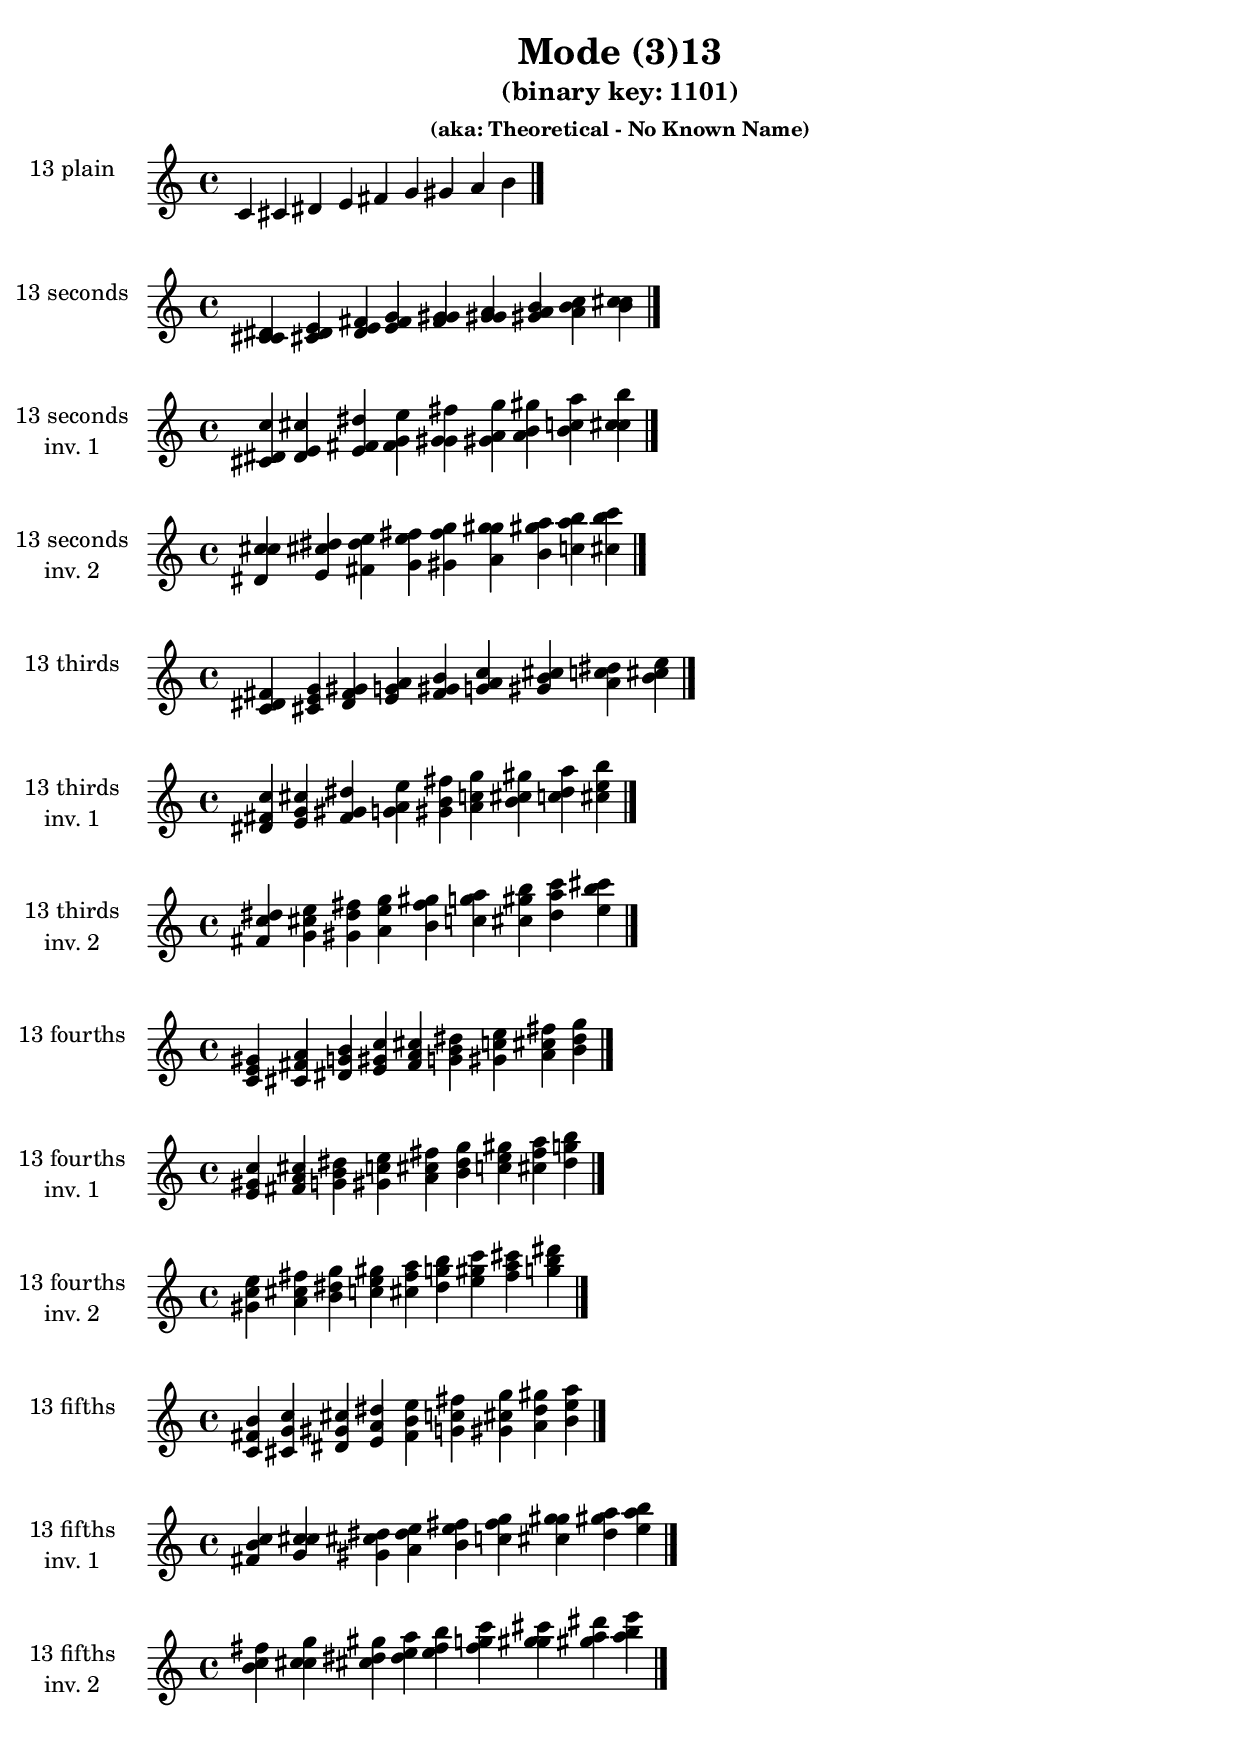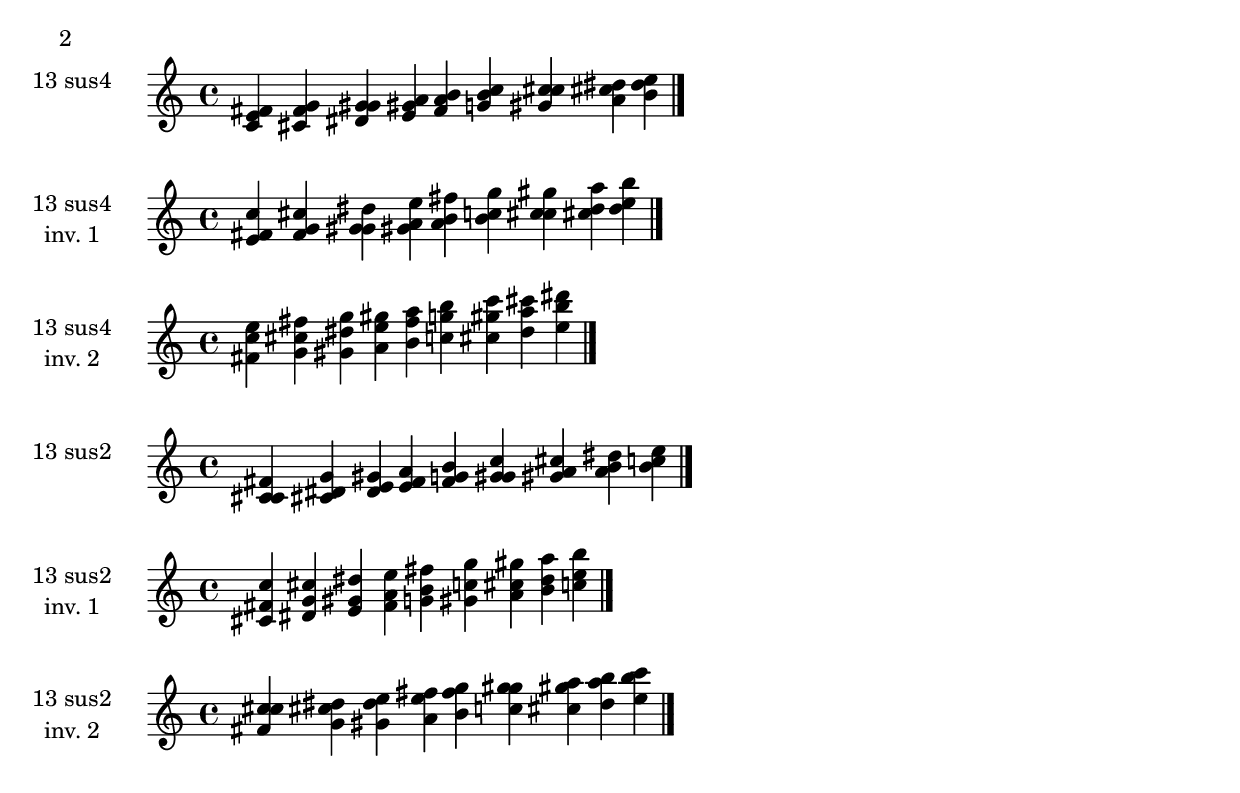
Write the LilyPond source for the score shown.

\version "2.19.0"

\header {
  title = "Mode (3)13"
  subtitle = "(binary key: 1101)"
  subsubtitle = "(aka: Theoretical - No Known Name)"
 %% Remove default LilyPond tagline
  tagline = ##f
}

\paper {
  #(set-paper-size "a4")
}

global = {
  \key c \major
  \time 4/4
  \tempo 4=100
}

\book {
  \score {
    \new Staff \with {
      instrumentName =  \markup { \column {
         \hcenter-in #14 \line { 13 plain }
         \hcenter-in #14 \line {  } } }
      midiInstrument = "oboe"
    } { \accidentalStyle "default"
        \cadenzaOn c' cis' dis' e' fis' g' gis' a' b'  \cadenzaOff \bar "|." }
    \layout { }
  }
  \score {
    \new Staff \with {
      instrumentName =  \markup { \column {
         \hcenter-in #14 \line { 13 seconds }
         \hcenter-in #14 \line {  } } }
      midiInstrument = "oboe"
    } { \accidentalStyle "default"
        \cadenzaOn <c' cis' dis'> <cis' dis' e'> <dis' e' fis'> <e' fis' g'> <fis' g' gis'> <g' gis' a'> <gis' a' b'> <a' b' c''> <b' c'' cis''>  \cadenzaOff \bar "|." }
    \layout { }
  }
  \score {
    \new Staff \with {
      instrumentName =  \markup { \column {
         \hcenter-in #14 \line { 13 seconds }
         \hcenter-in #14 \line { inv. 1 } } }
      midiInstrument = "oboe"
    } { \accidentalStyle "default"
        \cadenzaOn <cis' dis' c''> <dis' e' cis''> <e' fis' dis''> <fis' g' e''> <g' gis' fis''> <gis' a' g''> <a' b' gis''> <b' c'' a''> <c'' cis'' b''>  \cadenzaOff \bar "|." }
    \layout { }
  }
  \score {
    \new Staff \with {
      instrumentName =  \markup { \column {
         \hcenter-in #14 \line { 13 seconds }
         \hcenter-in #14 \line { inv. 2 } } }
      midiInstrument = "oboe"
    } { \accidentalStyle "default"
        \cadenzaOn <dis' c'' cis''> <e' cis'' dis''> <fis' dis'' e''> <g' e'' fis''> <gis' fis'' g''> <a' g'' gis''> <b' gis'' a''> <c'' a'' b''> <cis'' b'' c'''>  \cadenzaOff \bar "|." }
    \layout { }
  }
  \score {
    \new Staff \with {
      instrumentName =  \markup { \column {
         \hcenter-in #14 \line { 13 thirds }
         \hcenter-in #14 \line {  } } }
      midiInstrument = "oboe"
    } { \accidentalStyle "default"
        \cadenzaOn <c' dis' fis'> <cis' e' g'> <dis' fis' gis'> <e' g' a'> <fis' gis' b'> <g' a' c''> <gis' b' cis''> <a' c'' dis''> <b' cis'' e''>  \cadenzaOff \bar "|." }
    \layout { }
  }
  \score {
    \new Staff \with {
      instrumentName =  \markup { \column {
         \hcenter-in #14 \line { 13 thirds }
         \hcenter-in #14 \line { inv. 1 } } }
      midiInstrument = "oboe"
    } { \accidentalStyle "default"
        \cadenzaOn <dis' fis' c''> <e' g' cis''> <fis' gis' dis''> <g' a' e''> <gis' b' fis''> <a' c'' g''> <b' cis'' gis''> <c'' dis'' a''> <cis'' e'' b''>  \cadenzaOff \bar "|." }
    \layout { }
  }
  \score {
    \new Staff \with {
      instrumentName =  \markup { \column {
         \hcenter-in #14 \line { 13 thirds }
         \hcenter-in #14 \line { inv. 2 } } }
      midiInstrument = "oboe"
    } { \accidentalStyle "default"
        \cadenzaOn <fis' c'' dis''> <g' cis'' e''> <gis' dis'' fis''> <a' e'' g''> <b' fis'' gis''> <c'' g'' a''> <cis'' gis'' b''> <dis'' a'' c'''> <e'' b'' cis'''>  \cadenzaOff \bar "|." }
    \layout { }
  }
  \score {
    \new Staff \with {
      instrumentName =  \markup { \column {
         \hcenter-in #14 \line { 13 fourths }
         \hcenter-in #14 \line {  } } }
      midiInstrument = "oboe"
    } { \accidentalStyle "default"
        \cadenzaOn <c' e' gis'> <cis' fis' a'> <dis' g' b'> <e' gis' c''> <fis' a' cis''> <g' b' dis''> <gis' c'' e''> <a' cis'' fis''> <b' dis'' g''>  \cadenzaOff \bar "|." }
    \layout { }
  }
  \score {
    \new Staff \with {
      instrumentName =  \markup { \column {
         \hcenter-in #14 \line { 13 fourths }
         \hcenter-in #14 \line { inv. 1 } } }
      midiInstrument = "oboe"
    } { \accidentalStyle "default"
        \cadenzaOn <e' gis' c''> <fis' a' cis''> <g' b' dis''> <gis' c'' e''> <a' cis'' fis''> <b' dis'' g''> <c'' e'' gis''> <cis'' fis'' a''> <dis'' g'' b''>  \cadenzaOff \bar "|." }
    \layout { }
  }
  \score {
    \new Staff \with {
      instrumentName =  \markup { \column {
         \hcenter-in #14 \line { 13 fourths }
         \hcenter-in #14 \line { inv. 2 } } }
      midiInstrument = "oboe"
    } { \accidentalStyle "default"
        \cadenzaOn <gis' c'' e''> <a' cis'' fis''> <b' dis'' g''> <c'' e'' gis''> <cis'' fis'' a''> <dis'' g'' b''> <e'' gis'' c'''> <fis'' a'' cis'''> <g'' b'' dis'''>  \cadenzaOff \bar "|." }
    \layout { }
  }
  \score {
    \new Staff \with {
      instrumentName =  \markup { \column {
         \hcenter-in #14 \line { 13 fifths }
         \hcenter-in #14 \line {  } } }
      midiInstrument = "oboe"
    } { \accidentalStyle "default"
        \cadenzaOn <c' fis' b'> <cis' g' c''> <dis' gis' cis''> <e' a' dis''> <fis' b' e''> <g' c'' fis''> <gis' cis'' g''> <a' dis'' gis''> <b' e'' a''>  \cadenzaOff \bar "|." }
    \layout { }
  }
  \score {
    \new Staff \with {
      instrumentName =  \markup { \column {
         \hcenter-in #14 \line { 13 fifths }
         \hcenter-in #14 \line { inv. 1 } } }
      midiInstrument = "oboe"
    } { \accidentalStyle "default"
        \cadenzaOn <fis' b' c''> <g' c'' cis''> <gis' cis'' dis''> <a' dis'' e''> <b' e'' fis''> <c'' fis'' g''> <cis'' g'' gis''> <dis'' gis'' a''> <e'' a'' b''>  \cadenzaOff \bar "|." }
    \layout { }
  }
  \score {
    \new Staff \with {
      instrumentName =  \markup { \column {
         \hcenter-in #14 \line { 13 fifths }
         \hcenter-in #14 \line { inv. 2 } } }
      midiInstrument = "oboe"
    } { \accidentalStyle "default"
        \cadenzaOn <b' c'' fis''> <c'' cis'' g''> <cis'' dis'' gis''> <dis'' e'' a''> <e'' fis'' b''> <fis'' g'' c'''> <g'' gis'' cis'''> <gis'' a'' dis'''> <a'' b'' e'''>  \cadenzaOff \bar "|." }
    \layout { }
  }
  \score {
    \new Staff \with {
      instrumentName =  \markup { \column {
         \hcenter-in #14 \line { 13 sus4 }
         \hcenter-in #14 \line {  } } }
      midiInstrument = "oboe"
    } { \accidentalStyle "default"
        \cadenzaOn <c' e' fis'> <cis' fis' g'> <dis' g' gis'> <e' gis' a'> <fis' a' b'> <g' b' c''> <gis' c'' cis''> <a' cis'' dis''> <b' dis'' e''>  \cadenzaOff \bar "|." }
    \layout { }
  }
  \score {
    \new Staff \with {
      instrumentName =  \markup { \column {
         \hcenter-in #14 \line { 13 sus4 }
         \hcenter-in #14 \line { inv. 1 } } }
      midiInstrument = "oboe"
    } { \accidentalStyle "default"
        \cadenzaOn <e' fis' c''> <fis' g' cis''> <g' gis' dis''> <gis' a' e''> <a' b' fis''> <b' c'' g''> <c'' cis'' gis''> <cis'' dis'' a''> <dis'' e'' b''>  \cadenzaOff \bar "|." }
    \layout { }
  }
  \score {
    \new Staff \with {
      instrumentName =  \markup { \column {
         \hcenter-in #14 \line { 13 sus4 }
         \hcenter-in #14 \line { inv. 2 } } }
      midiInstrument = "oboe"
    } { \accidentalStyle "default"
        \cadenzaOn <fis' c'' e''> <g' cis'' fis''> <gis' dis'' g''> <a' e'' gis''> <b' fis'' a''> <c'' g'' b''> <cis'' gis'' c'''> <dis'' a'' cis'''> <e'' b'' dis'''>  \cadenzaOff \bar "|." }
    \layout { }
  }
  \score {
    \new Staff \with {
      instrumentName =  \markup { \column {
         \hcenter-in #14 \line { 13 sus2 }
         \hcenter-in #14 \line {  } } }
      midiInstrument = "oboe"
    } { \accidentalStyle "default"
        \cadenzaOn <c' cis' fis'> <cis' dis' g'> <dis' e' gis'> <e' fis' a'> <fis' g' b'> <g' gis' c''> <gis' a' cis''> <a' b' dis''> <b' c'' e''>  \cadenzaOff \bar "|." }
    \layout { }
  }
  \score {
    \new Staff \with {
      instrumentName =  \markup { \column {
         \hcenter-in #14 \line { 13 sus2 }
         \hcenter-in #14 \line { inv. 1 } } }
      midiInstrument = "oboe"
    } { \accidentalStyle "default"
        \cadenzaOn <cis' fis' c''> <dis' g' cis''> <e' gis' dis''> <fis' a' e''> <g' b' fis''> <gis' c'' g''> <a' cis'' gis''> <b' dis'' a''> <c'' e'' b''>  \cadenzaOff \bar "|." }
    \layout { }
  }
  \score {
    \new Staff \with {
      instrumentName =  \markup { \column {
         \hcenter-in #14 \line { 13 sus2 }
         \hcenter-in #14 \line { inv. 2 } } }
      midiInstrument = "oboe"
    } { \accidentalStyle "default"
        \cadenzaOn <fis' c'' cis''> <g' cis'' dis''> <gis' dis'' e''> <a' e'' fis''> <b' fis'' g''> <c'' g'' gis''> <cis'' gis'' a''> <dis'' a'' b''> <e'' b'' c'''>  \cadenzaOff \bar "|." }
    \layout { }
  }
}

\book {
  \bookOutputSuffix "plain_"
  \score {
    \new Staff \with {
      instrumentName =  \markup { \column {
         \hcenter-in #14 \line { 13 plain }
         \hcenter-in #14 \line {  } } }
      midiInstrument = "oboe"
    } { \accidentalStyle "default"
        \cadenzaOn c' cis' dis' e' fis' g' gis' a' b'  \cadenzaOff \bar "|." }
    \midi { }
  }
}
\book {
  \bookOutputSuffix "seconds_"
  \score {
    \new Staff \with {
      instrumentName =  \markup { \column {
         \hcenter-in #14 \line { 13 seconds }
         \hcenter-in #14 \line {  } } }
      midiInstrument = "oboe"
    } { \accidentalStyle "default"
        \cadenzaOn <c' cis' dis'> <cis' dis' e'> <dis' e' fis'> <e' fis' g'> <fis' g' gis'> <g' gis' a'> <gis' a' b'> <a' b' c''> <b' c'' cis''>  \cadenzaOff \bar "|." }
    \midi { }
  }
}
\book {
  \bookOutputSuffix "seconds_inv. 1"
  \score {
    \new Staff \with {
      instrumentName =  \markup { \column {
         \hcenter-in #14 \line { 13 seconds }
         \hcenter-in #14 \line { inv. 1 } } }
      midiInstrument = "oboe"
    } { \accidentalStyle "default"
        \cadenzaOn <cis' dis' c''> <dis' e' cis''> <e' fis' dis''> <fis' g' e''> <g' gis' fis''> <gis' a' g''> <a' b' gis''> <b' c'' a''> <c'' cis'' b''>  \cadenzaOff \bar "|." }
    \midi { }
  }
}
\book {
  \bookOutputSuffix "seconds_inv. 2"
  \score {
    \new Staff \with {
      instrumentName =  \markup { \column {
         \hcenter-in #14 \line { 13 seconds }
         \hcenter-in #14 \line { inv. 2 } } }
      midiInstrument = "oboe"
    } { \accidentalStyle "default"
        \cadenzaOn <dis' c'' cis''> <e' cis'' dis''> <fis' dis'' e''> <g' e'' fis''> <gis' fis'' g''> <a' g'' gis''> <b' gis'' a''> <c'' a'' b''> <cis'' b'' c'''>  \cadenzaOff \bar "|." }
    \midi { }
  }
}
\book {
  \bookOutputSuffix "thirds_"
  \score {
    \new Staff \with {
      instrumentName =  \markup { \column {
         \hcenter-in #14 \line { 13 thirds }
         \hcenter-in #14 \line {  } } }
      midiInstrument = "oboe"
    } { \accidentalStyle "default"
        \cadenzaOn <c' dis' fis'> <cis' e' g'> <dis' fis' gis'> <e' g' a'> <fis' gis' b'> <g' a' c''> <gis' b' cis''> <a' c'' dis''> <b' cis'' e''>  \cadenzaOff \bar "|." }
    \midi { }
  }
}
\book {
  \bookOutputSuffix "thirds_inv. 1"
  \score {
    \new Staff \with {
      instrumentName =  \markup { \column {
         \hcenter-in #14 \line { 13 thirds }
         \hcenter-in #14 \line { inv. 1 } } }
      midiInstrument = "oboe"
    } { \accidentalStyle "default"
        \cadenzaOn <dis' fis' c''> <e' g' cis''> <fis' gis' dis''> <g' a' e''> <gis' b' fis''> <a' c'' g''> <b' cis'' gis''> <c'' dis'' a''> <cis'' e'' b''>  \cadenzaOff \bar "|." }
    \midi { }
  }
}
\book {
  \bookOutputSuffix "thirds_inv. 2"
  \score {
    \new Staff \with {
      instrumentName =  \markup { \column {
         \hcenter-in #14 \line { 13 thirds }
         \hcenter-in #14 \line { inv. 2 } } }
      midiInstrument = "oboe"
    } { \accidentalStyle "default"
        \cadenzaOn <fis' c'' dis''> <g' cis'' e''> <gis' dis'' fis''> <a' e'' g''> <b' fis'' gis''> <c'' g'' a''> <cis'' gis'' b''> <dis'' a'' c'''> <e'' b'' cis'''>  \cadenzaOff \bar "|." }
    \midi { }
  }
}
\book {
  \bookOutputSuffix "fourths_"
  \score {
    \new Staff \with {
      instrumentName =  \markup { \column {
         \hcenter-in #14 \line { 13 fourths }
         \hcenter-in #14 \line {  } } }
      midiInstrument = "oboe"
    } { \accidentalStyle "default"
        \cadenzaOn <c' e' gis'> <cis' fis' a'> <dis' g' b'> <e' gis' c''> <fis' a' cis''> <g' b' dis''> <gis' c'' e''> <a' cis'' fis''> <b' dis'' g''>  \cadenzaOff \bar "|." }
    \midi { }
  }
}
\book {
  \bookOutputSuffix "fourths_inv. 1"
  \score {
    \new Staff \with {
      instrumentName =  \markup { \column {
         \hcenter-in #14 \line { 13 fourths }
         \hcenter-in #14 \line { inv. 1 } } }
      midiInstrument = "oboe"
    } { \accidentalStyle "default"
        \cadenzaOn <e' gis' c''> <fis' a' cis''> <g' b' dis''> <gis' c'' e''> <a' cis'' fis''> <b' dis'' g''> <c'' e'' gis''> <cis'' fis'' a''> <dis'' g'' b''>  \cadenzaOff \bar "|." }
    \midi { }
  }
}
\book {
  \bookOutputSuffix "fourths_inv. 2"
  \score {
    \new Staff \with {
      instrumentName =  \markup { \column {
         \hcenter-in #14 \line { 13 fourths }
         \hcenter-in #14 \line { inv. 2 } } }
      midiInstrument = "oboe"
    } { \accidentalStyle "default"
        \cadenzaOn <gis' c'' e''> <a' cis'' fis''> <b' dis'' g''> <c'' e'' gis''> <cis'' fis'' a''> <dis'' g'' b''> <e'' gis'' c'''> <fis'' a'' cis'''> <g'' b'' dis'''>  \cadenzaOff \bar "|." }
    \midi { }
  }
}
\book {
  \bookOutputSuffix "fifths_"
  \score {
    \new Staff \with {
      instrumentName =  \markup { \column {
         \hcenter-in #14 \line { 13 fifths }
         \hcenter-in #14 \line {  } } }
      midiInstrument = "oboe"
    } { \accidentalStyle "default"
        \cadenzaOn <c' fis' b'> <cis' g' c''> <dis' gis' cis''> <e' a' dis''> <fis' b' e''> <g' c'' fis''> <gis' cis'' g''> <a' dis'' gis''> <b' e'' a''>  \cadenzaOff \bar "|." }
    \midi { }
  }
}
\book {
  \bookOutputSuffix "fifths_inv. 1"
  \score {
    \new Staff \with {
      instrumentName =  \markup { \column {
         \hcenter-in #14 \line { 13 fifths }
         \hcenter-in #14 \line { inv. 1 } } }
      midiInstrument = "oboe"
    } { \accidentalStyle "default"
        \cadenzaOn <fis' b' c''> <g' c'' cis''> <gis' cis'' dis''> <a' dis'' e''> <b' e'' fis''> <c'' fis'' g''> <cis'' g'' gis''> <dis'' gis'' a''> <e'' a'' b''>  \cadenzaOff \bar "|." }
    \midi { }
  }
}
\book {
  \bookOutputSuffix "fifths_inv. 2"
  \score {
    \new Staff \with {
      instrumentName =  \markup { \column {
         \hcenter-in #14 \line { 13 fifths }
         \hcenter-in #14 \line { inv. 2 } } }
      midiInstrument = "oboe"
    } { \accidentalStyle "default"
        \cadenzaOn <b' c'' fis''> <c'' cis'' g''> <cis'' dis'' gis''> <dis'' e'' a''> <e'' fis'' b''> <fis'' g'' c'''> <g'' gis'' cis'''> <gis'' a'' dis'''> <a'' b'' e'''>  \cadenzaOff \bar "|." }
    \midi { }
  }
}
\book {
  \bookOutputSuffix "sus4_"
  \score {
    \new Staff \with {
      instrumentName =  \markup { \column {
         \hcenter-in #14 \line { 13 sus4 }
         \hcenter-in #14 \line {  } } }
      midiInstrument = "oboe"
    } { \accidentalStyle "default"
        \cadenzaOn <c' e' fis'> <cis' fis' g'> <dis' g' gis'> <e' gis' a'> <fis' a' b'> <g' b' c''> <gis' c'' cis''> <a' cis'' dis''> <b' dis'' e''>  \cadenzaOff \bar "|." }
    \midi { }
  }
}
\book {
  \bookOutputSuffix "sus4_inv. 1"
  \score {
    \new Staff \with {
      instrumentName =  \markup { \column {
         \hcenter-in #14 \line { 13 sus4 }
         \hcenter-in #14 \line { inv. 1 } } }
      midiInstrument = "oboe"
    } { \accidentalStyle "default"
        \cadenzaOn <e' fis' c''> <fis' g' cis''> <g' gis' dis''> <gis' a' e''> <a' b' fis''> <b' c'' g''> <c'' cis'' gis''> <cis'' dis'' a''> <dis'' e'' b''>  \cadenzaOff \bar "|." }
    \midi { }
  }
}
\book {
  \bookOutputSuffix "sus4_inv. 2"
  \score {
    \new Staff \with {
      instrumentName =  \markup { \column {
         \hcenter-in #14 \line { 13 sus4 }
         \hcenter-in #14 \line { inv. 2 } } }
      midiInstrument = "oboe"
    } { \accidentalStyle "default"
        \cadenzaOn <fis' c'' e''> <g' cis'' fis''> <gis' dis'' g''> <a' e'' gis''> <b' fis'' a''> <c'' g'' b''> <cis'' gis'' c'''> <dis'' a'' cis'''> <e'' b'' dis'''>  \cadenzaOff \bar "|." }
    \midi { }
  }
}
\book {
  \bookOutputSuffix "sus2_"
  \score {
    \new Staff \with {
      instrumentName =  \markup { \column {
         \hcenter-in #14 \line { 13 sus2 }
         \hcenter-in #14 \line {  } } }
      midiInstrument = "oboe"
    } { \accidentalStyle "default"
        \cadenzaOn <c' cis' fis'> <cis' dis' g'> <dis' e' gis'> <e' fis' a'> <fis' g' b'> <g' gis' c''> <gis' a' cis''> <a' b' dis''> <b' c'' e''>  \cadenzaOff \bar "|." }
    \midi { }
  }
}
\book {
  \bookOutputSuffix "sus2_inv. 1"
  \score {
    \new Staff \with {
      instrumentName =  \markup { \column {
         \hcenter-in #14 \line { 13 sus2 }
         \hcenter-in #14 \line { inv. 1 } } }
      midiInstrument = "oboe"
    } { \accidentalStyle "default"
        \cadenzaOn <cis' fis' c''> <dis' g' cis''> <e' gis' dis''> <fis' a' e''> <g' b' fis''> <gis' c'' g''> <a' cis'' gis''> <b' dis'' a''> <c'' e'' b''>  \cadenzaOff \bar "|." }
    \midi { }
  }
}
\book {
  \bookOutputSuffix "sus2_inv. 2"
  \score {
    \new Staff \with {
      instrumentName =  \markup { \column {
         \hcenter-in #14 \line { 13 sus2 }
         \hcenter-in #14 \line { inv. 2 } } }
      midiInstrument = "oboe"
    } { \accidentalStyle "default"
        \cadenzaOn <fis' c'' cis''> <g' cis'' dis''> <gis' dis'' e''> <a' e'' fis''> <b' fis'' g''> <c'' g'' gis''> <cis'' gis'' a''> <dis'' a'' b''> <e'' b'' c'''>  \cadenzaOff \bar "|." }
    \midi { }
  }
}
